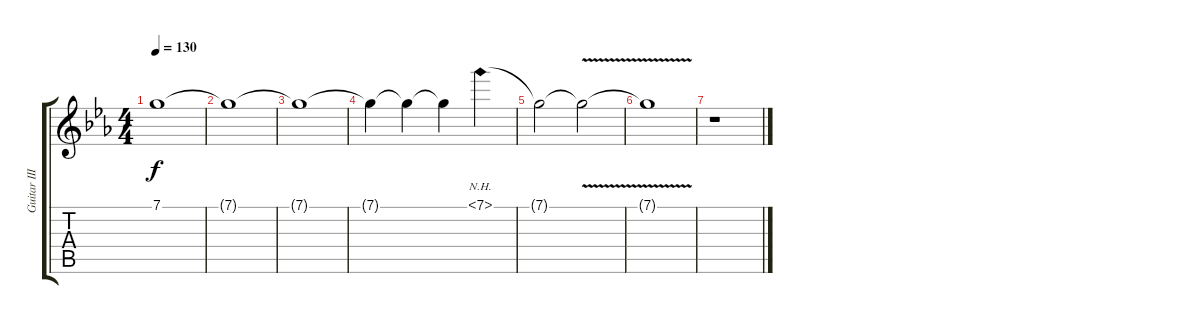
\track ("Guitar III " "Guitar III") {instrument distortionguitar}
\staff {score tabs}
\tuning (C4 G3 Eb3 Bb2 F2 C2) {hide}
\ts (4 4)
\tempo 130
\clef g2
\ks cminor
7.1{t}.1{dy f} |
7.1{t}.1 |
7.1{t}.1 |
7.1{t}.4 7.1{t}.4 7.1{t}.4 7.1{nh}.4 |
7.1{t}.2 7.1{v t}.2 |
7.1{t}.1 |
r.1
